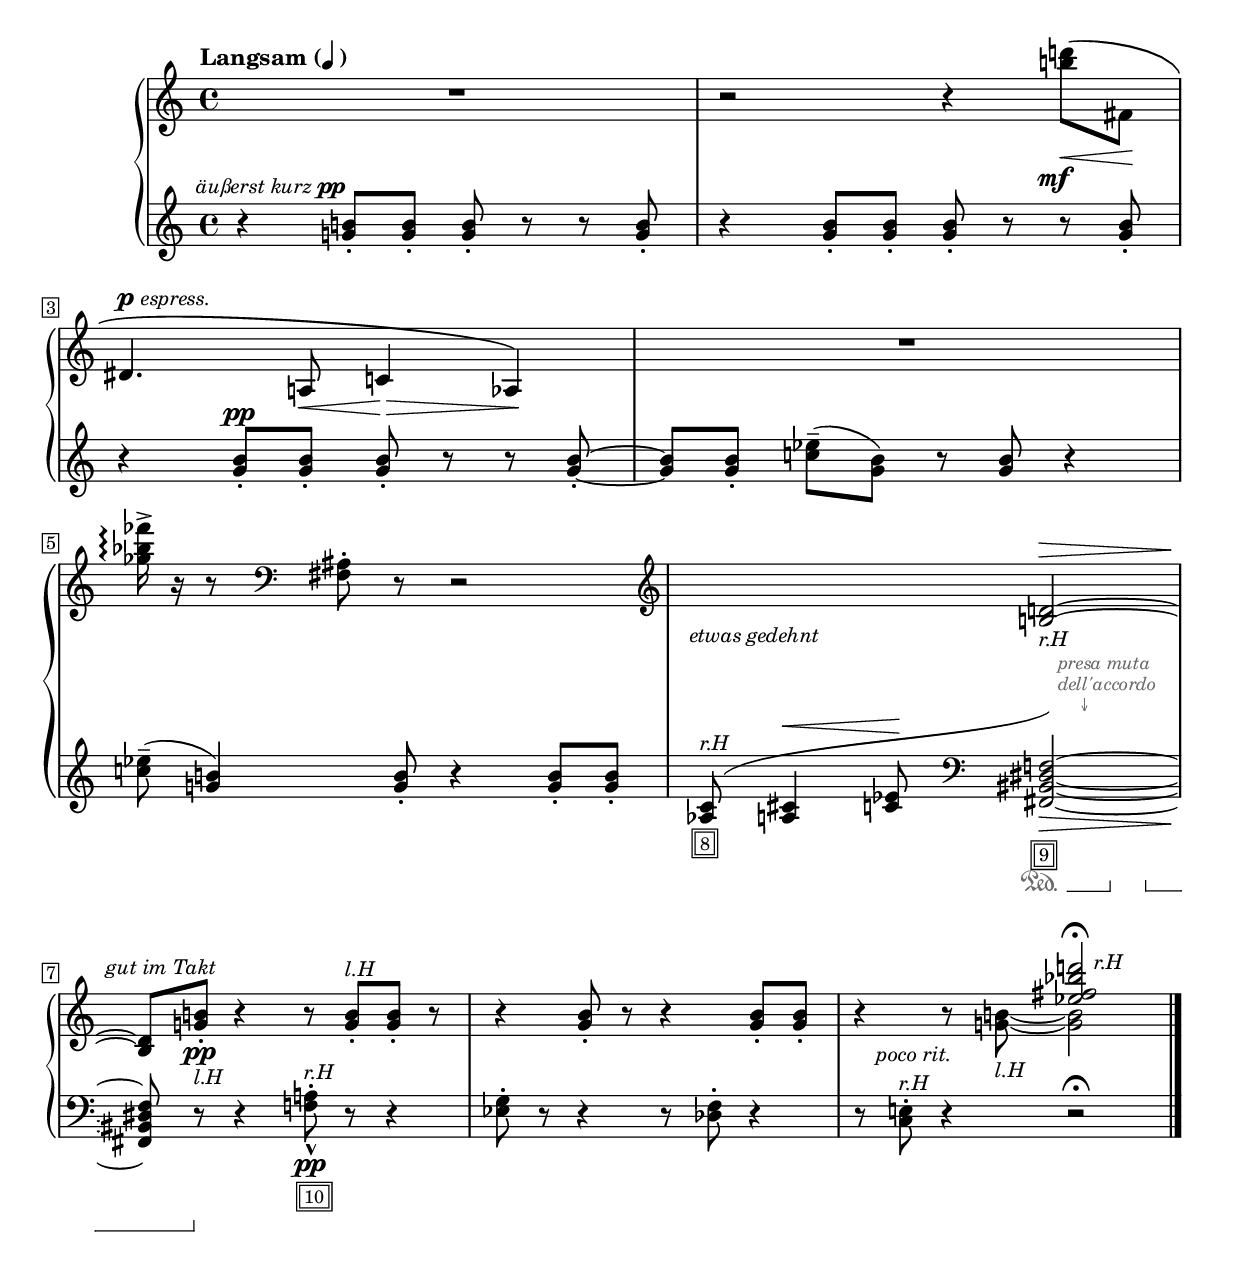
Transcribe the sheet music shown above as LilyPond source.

Global = {
  \key c \major
  \time 4/4
  \include "../global.ly"
}

lH = \markup \small\italic { "l.H" }
rH = \markup \small\italic { "r.H" }
grayTextColor = #(x11-color "dimgray")

Sopran = \context Voice = "one" \relative c'' {
  \voiceOne
  \label #'KlavierstuckeII
  \override MultiMeasureRest.staff-position = #0
  \override Rest.staff-position = #0
  \stemNeutral\slurNeutral
  %1
  \tempo \markup {
    \bold\concat { "Langsam (" { \tiny\note {4} #1 } " )" }
  }
  | R1
  | r2 r4
    \shape #'(
      (( 0 . 0) (0 . 0) (0 . 3) (0 . 3))
      (( 0 . 1) (0 . 1) (0 . 0) (0 . 0))
    ) PhrasingSlur
    \once\override Staff.TextScript.extra-offset = #'(-2 . 0)
    <b'! d!>8[_\markup{ \dynamic mf }\(\< fis,]\!
    \break
  | dis4.^\markup {
      \dynamic p \small\italic "espress."
    } a!8\< c!4\!\> aes!\!\)
  | R1
    \break
  %5
  | <ges'' bes fes'>16^>\arpeggio r r8 \clef bass <fis,, ais>^. r8 r2
  | \clef treble s2 <b! d!>~^\>_\rH
    \break
  | \once\override Staff.TextScript.extra-offset = #'(-3 . 0)
    q8[\!^\markup \small\italic {
      "gut im Takt"
    } <g'! b!>_.]_\pp_\lH r4 r8 <g b>8_.^\lH q_. r
  | r4 q8_. r r4 q8_.[ q_.]
  | r4 r8 \stemDown\tieDown <g! b!>~_\lH q2
  \fine
}

Alto = \context Voice = "two" \relative c'' {
  \voiceTwo
  \override MultiMeasureRest.staff-position = #0
  \override Rest.staff-position = #0
  \stemUp
  %1
  | s1*8
  | s2
    \once\override Staff.TextScript.extra-offset = #'(2.5 . -5)
    <ees fis bes d!>^\rH-\tweak script-priority #-100 ^\fermata
}

Bass = \context Voice = "four" \relative c' {
  \voiceFour
  \override MultiMeasureRest.staff-position = #0
  \override Rest.staff-position = #0
  \stemNeutral\slurNeutral\tieNeutral
  %1
  | r4^\markup \italic\small {
      \hspace #-4 "äußerst kurz" \dynamic pp
    } <g'! b!>8_.[ q_.] q_. r r q_.
  | r4 <g b>8_.[ q_.] q_. r r q_.
  | r4 <g b>8_.^\pp[ q_.] q_. r r q_.~
  | q[ q_.] <c! ees>^-[( <g b>]) r q r4
  %5
  | <c! ees>8^-( <g! b!>4) q8_. r4 q8_. q_.
  | \shape #'((( 0 . 0) (0 . 1) (0 . 0) (0 . 4))) Slur
    <aes, c>8^\rH^(_\markup \annotation {8} <a! cis>4^\< <c! ees>8\!
    \clef bass
    \once\override Staff.TextScript.extra-offset = #'(0 . -0.4)
    <fis,, bis dis f!>2~_\>)^\markup \italic\tiny {
      \hspace #1.8 \with-color \grayTextColor
      \column {
        \line { "presa muta" }
        \raise #1 \line { "dell'accordo" }
        \raise #2 \line { \hspace #2 \char ##x2193 }
      }
    }_\markup \annotation {9}
  | q8\! r r4 <f'! a!>8^._\pp_^_\markup \annotation {10}^\rH r r4
  | <ees g>8^. r r4 r8 <des f>^. r4
  | r8 <c e!>^.^\rH r4 r2^\fermata
  \fine
}

centerDynamics = {
  %1
  | s1*5
  | \once\override Staff.TextScript.extra-offset = #'(-1 . -1)
    s4-\markup \italic\small { "etwas gedehnt" } s2.
  | s1*2
  | s4-\markup \italic\small { \hspace #2 "poco rit." } s2.
}
Sustain = {
  \set Staff.pedalSustainStyle = #'mixed
  \override Staff.SustainPedal.color = \grayTextColor
  %1
  | s1*5
  | \override Staff.SustainPedalLineSpanner.staff-padding = #9
    s2 s4\sustainOn s8\sustainOff
    \set Staff.pedalSustainStyle = #'bracket
    s8\sustainOn
  | s8 s\sustainOff s2
}

\score {
  \new PianoStaff \with { connectArpeggios = ##t }
  <<
    \accidentalStyle Score.piano
    \context Staff = "upper" <<
      \set Staff.midiInstrument = #"acoustic grand"
      \Global
      \clef treble
      \Sopran
      \Alto
    >>
    \context Dynamics <<
      \Global \centerDynamics
    >>
    \context Staff = "lower" <<
      \set Staff.midiInstrument = #"acoustic grand"
      \Global
      \clef treble
      \Bass
      \Sustain
    >>
  >>
  \header {
    %composer = "Arnold Schönberg"
    %opus = "Op. 19"
    title = \markup {
      \fill-line {
        \center-column {
          \line { \abs-fontsize #20 "II." }
        }
      }
    }
    subtitle = #f
  }
  \layout {
    \context {
      \PianoStaff
      % More space between staves in the same PianoStaff
      %\override StaffGrouper.staff-staff-spacing.minimum-distance = 14
      %\override TextScript.font-shape = #'italic
    }
  }
  \midi {
    \tempo 4 = 58
  }
}
